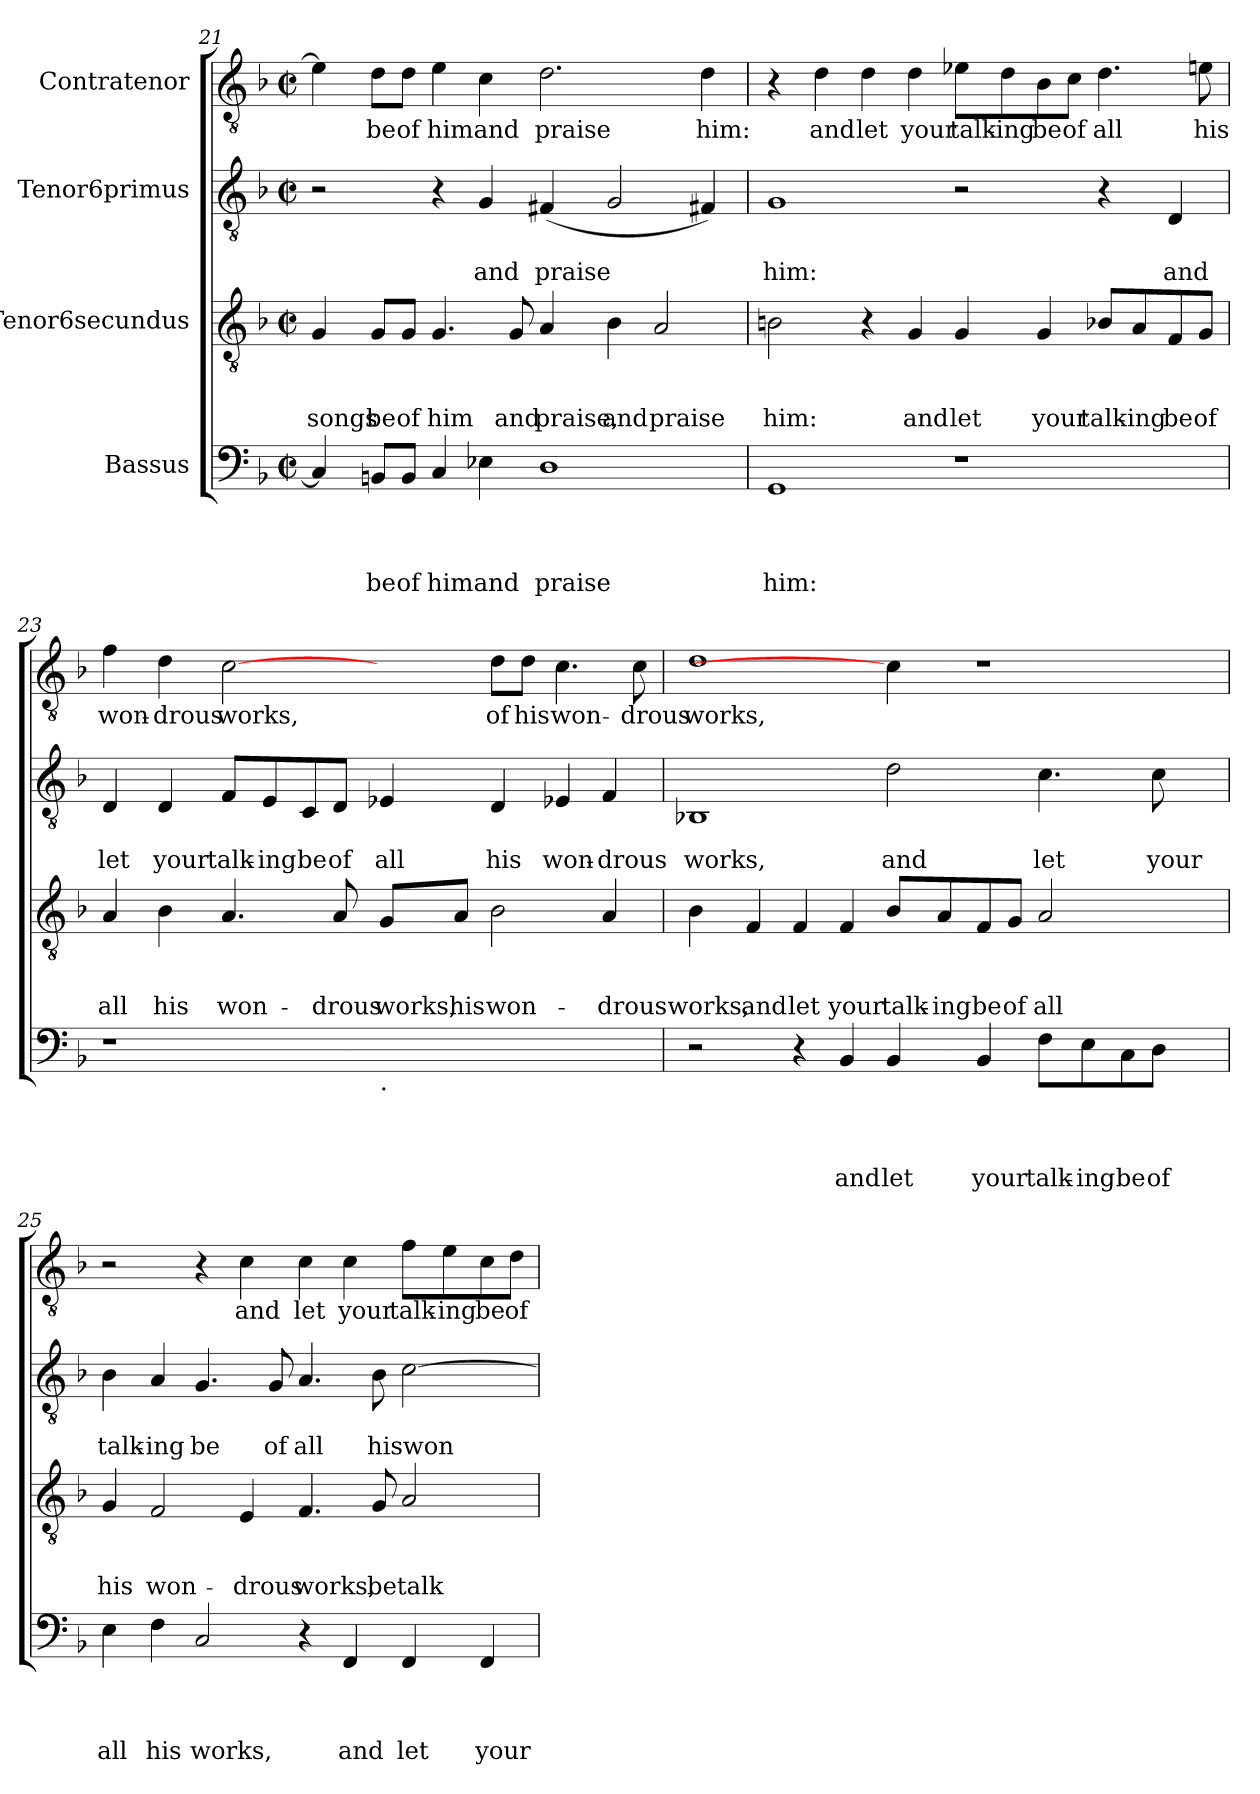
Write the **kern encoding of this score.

**kern	**text	**text	**text	**text	**kern	**text	**text	**text	**kern	**text	**text	**kern	**text
*part4	*part4	*part4	*part4	*part4	*part3	*part3	*part3	*part3	*part2	*part2	*part2	*part1	*part1
*staff4	*staff4	*staff4	*staff4	*staff4	*staff3	*staff3	*staff3	*staff3	*staff2	*staff2	*staff2	*staff1	*staff1
*I"Bassus	*	*	*	*	*I"Tenor6secundus	*	*	*	*I"Tenor6primus	*	*	*I"Contratenor	*
*clefF4	*	*	*	*	*clefGv2	*	*	*	*clefGv2	*	*	*clefGv2	*
*k[b-]	*	*	*	*	*k[b-]	*	*	*	*k[b-]	*	*	*k[b-]	*
*F:	*	*	*	*	*F:	*	*	*	*F:	*	*	*F:	*
*M2/2	*	*	*	*	*M2/2	*	*	*	*M2/2	*	*	*M2/2	*
*met(c|)	*	*	*	*	*met(c|)	*	*	*	*met(c|)	*	*	*met(c|)	*
=21	=21	=21	=21	=21	=21	=21	=21	=21	=21	=21	=21	=21	=21
!	!	!	!	!	!	!	!	!LO:LY:b	!	!	!	!	!
4C/]	.	.	.	.	4G/	.	.	songs	2r	.	.	4e\]	.
!	!	!	!	!LO:LY:b	!	!	!	!LO:LY:b	!	!	!	!	!LO:LY:b
8BBn/L	.	.	.	be	8G/L	.	.	be	.	.	.	8d\L	be
!	!	!	!	!LO:LY:b	!	!	!	!LO:LY:b	!	!	!	!	!LO:LY:b
8BB/J	.	.	.	of	8G/J	.	.	of	.	.	.	8d\J	of
!	!	!	!	!LO:LY:b	!	!	!	!LO:LY:b	!	!	!	!	!LO:LY:b
4C/	.	.	.	him	4.G/	.	.	him	4r	.	.	4e\	him
!	!	!	!	!LO:LY:b	!	!	!	!	!	!	!LO:LY:b	!	!LO:LY:b
4E-X\	.	.	.	and	.	.	.	.	4G/	.	and	4c\	and
!	!	!	!	!	!	!	!	!LO:LY:b	!	!	!	!	!
.	.	.	.	.	8G/	.	.	and	.	.	.	.	.
!	!	!	!	!LO:LY:b	!	!	!	!LO:LY:b	!	!	!LO:LY:b	!	!LO:LY:b
1D	.	.	.	praise	4A/	.	.	praise,	(<4F#X/	.	praise	2.d\	praise
!	!	!	!	!	!	!	!	!LO:LY:b	!	!	!	!	!
.	.	.	.	.	4B-\	.	.	and	2G/	.	.	.	.
!	!	!	!	!	!	!	!	!LO:LY:b	!	!	!	!	!
.	.	.	.	.	2A/	.	.	praise	.	.	.	.	.
!	!	!	!	!	!	!	!	!	!	!	!	!	!LO:LY:b
.	.	.	.	.	.	.	.	.	4F#X/)	.	.	4d\	him:
!!LO:LB:g=z
=22	=22	=22	=22	=22	=22	=22	=22	=22	=22	=22	=22	=22	=22
!	!	!	!	!LO:LY:b	!	!	!	!LO:LY:b	!	!	!LO:LY:b	!	!
1GG	.	.	.	him:	2Bn\	.	.	him:	1G	.	him:	4r	.
!	!	!	!	!	!	!	!	!	!	!	!	!	!LO:LY:b
.	.	.	.	.	.	.	.	.	.	.	.	4d\	and
!	!	!	!	!	!	!	!	!	!	!	!	!	!LO:LY:b
.	.	.	.	.	4r	.	.	.	.	.	.	4d\	let
!	!	!	!	!	!	!	!	!LO:LY:b	!	!	!	!	!LO:LY:b
.	.	.	.	.	4G/	.	.	and	.	.	.	4d\	your
!	!	!	!	!	!	!	!	!LO:LY:b	!	!	!	!	!LO:LY:b
1r	.	.	.	.	4G/	.	.	let	2r	.	.	8e-X\L	talk-
!	!	!	!	!	!	!	!	!	!	!	!	!	!LO:LY:b:rj
.	.	.	.	.	.	.	.	.	.	.	.	8d\	-ing
!	!	!	!	!	!	!	!	!LO:LY:b	!	!	!	!	!LO:LY:b
.	.	.	.	.	4G/	.	.	your	.	.	.	8B-\	be
!	!	!	!	!	!	!	!	!	!	!	!	!	!LO:LY:b
.	.	.	.	.	.	.	.	.	.	.	.	8c\J	of
!	!	!	!	!	!	!	!	!LO:LY:b	!	!	!	!	!LO:LY:b
.	.	.	.	.	8B-/L	.	.	talk-	4r	.	.	4.d\	all
!	!	!	!	!	!	!	!	!LO:LY:b:rj	!	!	!	!	!
.	.	.	.	.	8A/	.	.	-ing	.	.	.	.	.
!	!	!	!	!	!	!	!	!LO:LY:b	!	!	!LO:LY:b	!	!
.	.	.	.	.	8F/	.	.	be	4D/	.	and	.	.
!	!	!	!	!	!	!	!	!LO:LY:b	!	!	!	!	!LO:LY:b
.	.	.	.	.	8G/J	.	.	of	.	.	.	8e\	his
=23	=23	=23	=23	=23	=23	=23	=23	=23	=23	=23	=23	=23	=23
!	!	!	!	!	!	!	!	!LO:LY:b	!	!	!LO:LY:b	!	!LO:LY:b
1r	.	.	.	.	4A/	.	.	all	4D/	.	let	4f\	won-
!	!	!	!	!	!	!	!	!LO:LY:b	!	!	!LO:LY:b	!	!LO:LY:b:rj
.	.	.	.	.	4B-\	.	.	his	4D/	.	your	4d\	-drous
!	!	!	!	!	!	!	!	!LO:LY:b	!	!	!LO:LY:b	!	!LO:LY:b
.	.	.	.	.	4.A/	.	.	won-	8F/L	.	talk-	[2c\	works,
!	!	!	!	!	!	!	!	!	!	!	!LO:LY:b:rj	!	!
.	.	.	.	.	.	.	.	.	8E/	.	-ing	.	.
!	!	!	!	!	!	!	!	!	!	!	!LO:LY:b	!	!
.	.	.	.	.	.	.	.	.	8C/	.	be	.	.
!	!	!	!	!	!	!	!	!LO:LY:b	!	!	!LO:LY:b	!	!
.	.	.	.	.	8A/	.	.	-drous	8D/J	.	of	.	.
!LO:TX:b:t=.	!	!	!	!	!	!	!	!	!	!	!	!	!
!	!	!	!	!	!	!	!	!LO:LY:b	!	!	!LO:LY:b	!	!
1ryy	.	.	.	.	8G/L	.	.	works,	4E-X/	.	all	4ryy	.
!	!	!	!	!	!	!	!	!LO:LY:b	!	!	!	!	!
.	.	.	.	.	8A/J	.	.	his	.	.	.	.	.
!	!	!	!	!	!	!	!	!LO:LY:b	!	!	!LO:LY:b	!	!LO:LY:b
.	.	.	.	.	2B-\	.	.	won-	4D/	.	his	8d\L	of
!	!	!	!	!	!	!	!	!	!	!	!	!	!LO:LY:b
.	.	.	.	.	.	.	.	.	.	.	.	8d\J	his
!	!	!	!	!	!	!	!	!	!	!	!LO:LY:b	!	!LO:LY:b
.	.	.	.	.	.	.	.	.	4E-X/	.	won-	4.c\	won-
!	!	!	!	!	!	!	!	!LO:LY:b	!	!	!LO:LY:b:rj	!	!
.	.	.	.	.	4A/	.	.	-drous	4F/	.	-drous	.	.
!	!	!	!	!	!	!	!	!	!	!	!	!	!LO:LY:b
.	.	.	.	.	.	.	.	.	.	.	.	8c\	-drous
!!LO:PB:g=z
=24	=24	=24	=24	=24	=24	=24	=24	=24	=24	=24	=24	=24	=24
!	!	!	!	!	!	!	!	!LO:LY:b	!	!	!LO:LY:b	!	!LO:LY:b
2r	.	.	.	.	4B-\	.	.	works,	1BB-X	.	works,	1d	works,
!	!	!	!	!	!	!	!	!LO:LY:b	!	!	!	!	!
.	.	.	.	.	4F/	.	.	and	.	.	.	.	.
!	!	!	!	!	!	!	!	!LO:LY:b	!	!	!	!	!
4r	.	.	.	.	4F/	.	.	let	.	.	.	.	.
!	!	!	!	!LO:LY:b	!	!	!	!LO:LY:b	!	!	!	!	!
4BB-/	.	.	.	and	4F/	.	.	your	.	.	.	.	.
!	!	!	!	!LO:LY:b	!	!	!	!LO:LY:b	!	!	!LO:LY:b	!	!
4BB-/	.	.	.	let	8B-/L	.	.	talk-	2d\	.	and	4c\]	.
!	!	!	!	!	!	!	!	!LO:LY:b:rj	!	!	!	!	!
.	.	.	.	.	8A/	.	.	-ing	.	.	.	.	.
!	!	!	!	!LO:LY:b	!	!	!	!LO:LY:b	!	!	!	!	!
4BB-/	.	.	.	your	8F/	.	.	be	.	.	.	1r	.
!	!	!	!	!	!	!	!	!LO:LY:b	!	!	!	!	!
.	.	.	.	.	8G/J	.	.	of	.	.	.	.	.
!	!	!	!	!LO:LY:b	!	!	!	!LO:LY:b	!	!	!LO:LY:b	!	!
8F\L	.	.	.	talk-	2A/	.	.	all	4.c\	.	let	.	.
!	!	!	!	!LO:LY:b:rj	!	!	!	!	!	!	!	!	!
8E\	.	.	.	-ing	.	.	.	.	.	.	.	.	.
!	!	!	!	!LO:LY:b	!	!	!	!	!	!	!	!	!
8C\	.	.	.	be	.	.	.	.	.	.	.	.	.
!	!	!	!	!LO:LY:b	!	!	!	!	!	!	!LO:LY:b	!	!
8D\J	.	.	.	of	.	.	.	.	8c\	.	your	.	.
4ryy	.	.	.	.	4ryy	.	.	.	4ryy	.	.	.	.
=25	=25	=25	=25	=25	=25	=25	=25	=25	=25	=25	=25	=25	=25
!	!	!	!	!LO:LY:b	!	!	!	!LO:LY:b	!	!	!LO:LY:b	!	!
4E\	.	.	.	all	4G/	.	.	his	4B-\	.	talk-	2r	.
!	!	!	!	!LO:LY:b	!	!	!	!LO:LY:b	!	!	!LO:LY:b	!	!
4F\	.	.	.	his	2F/	.	.	won-	4A/	.	-ing	.	.
!	!	!	!	!LO:LY:b	!	!	!	!	!	!	!LO:LY:b	!	!
2C/	.	.	.	works,	.	.	.	.	4.G/	.	be	4r	.
!	!	!	!	!	!	!	!	!LO:LY:b	!	!	!	!	!LO:LY:b
.	.	.	.	.	4E/	.	.	-drous	.	.	.	4c\	and
!	!	!	!	!	!	!	!	!	!	!	!LO:LY:b	!	!
.	.	.	.	.	.	.	.	.	8G/	.	of	.	.
!	!	!	!	!	!	!	!	!LO:LY:b	!	!	!LO:LY:b	!	!LO:LY:b
4r	.	.	.	.	4.F/	.	.	works,	4.A/	.	all	4c\	let
!	!	!	!	!LO:LY:b	!	!	!	!	!	!	!	!	!LO:LY:b
4FF/	.	.	.	and	.	.	.	.	.	.	.	4c\	your
!	!	!	!	!	!	!	!	!LO:LY:b	!	!	!LO:LY:b	!	!
.	.	.	.	.	8G/	.	.	be	8B-\	.	hiswon-	.	.
!	!	!	!	!LO:LY:b	!	!	!	!LO:LY:b	!	!	!	!	!LO:LY:b
4FF/	.	.	.	let	2A/	.	.	talk-	[<2c\	.	.	8f\L	talk-
!	!	!	!	!	!	!	!	!	!	!	!	!	!LO:LY:b:rj
.	.	.	.	.	.	.	.	.	.	.	.	8e\	-ing
!	!	!	!	!LO:LY:b	!	!	!	!	!	!	!	!	!LO:LY:b
4FF/	.	.	.	your	.	.	.	.	.	.	.	8c\	be
!	!	!	!	!	!	!	!	!	!	!	!	!	!LO:LY:b
.	.	.	.	.	.	.	.	.	.	.	.	8d\J	of
=	=	=	=	=	=	=	=	=	=	=	=	=	=
*-	*-	*-	*-	*-	*-	*-	*-	*-	*-	*-	*-	*-	*-
